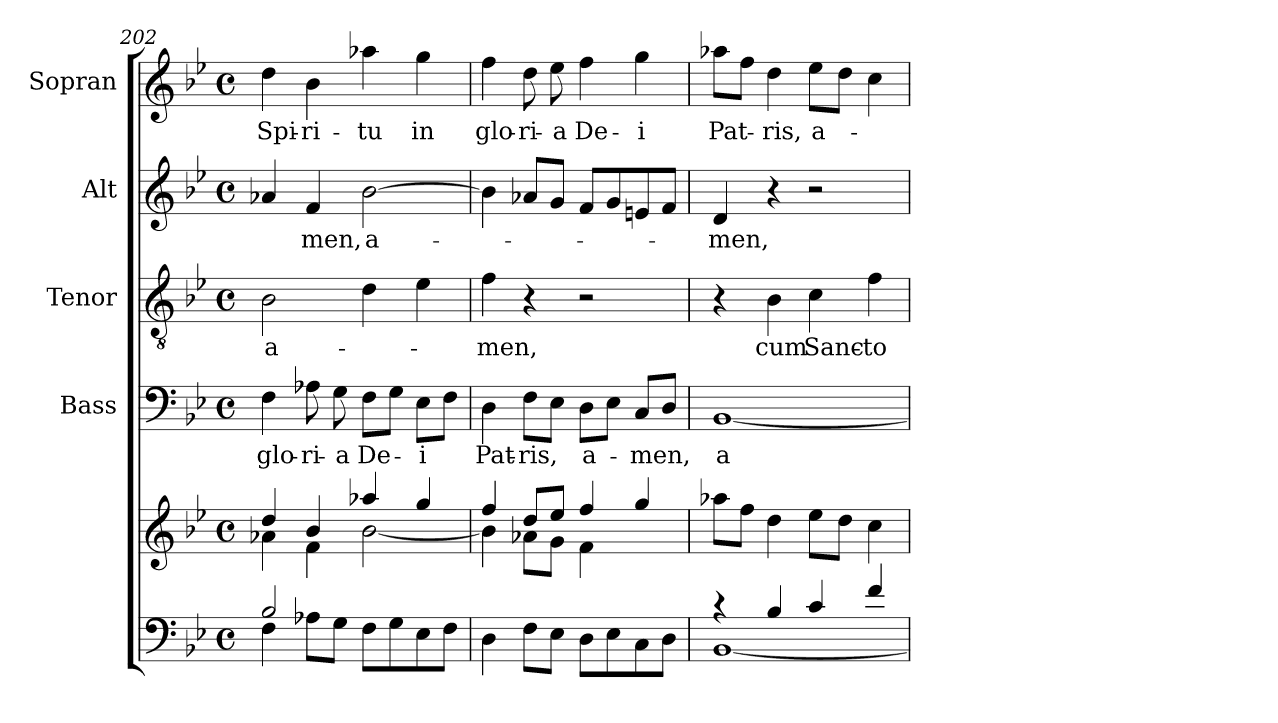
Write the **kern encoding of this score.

**kern	**kern	**kern	**text	**kern	**text	**kern	**text	**kern	**text
*part5	*part5	*part4	*part4	*part3	*part3	*part2	*part2	*part1	*part1
*staff6	*staff5	*staff4	*staff4	*staff3	*staff3	*staff2	*staff2	*staff1	*staff1
*	*	*I"Bass	*	*I"Tenor	*	*I"Alt	*	*I"Sopran	*
*	*	*I'B.	*	*I'T.	*	*I'A.	*	*I'S.	*
*clefF4	*clefG2	*clefF4	*	*clefGv2	*	*clefG2	*	*clefG2	*
*k[b-e-]	*k[b-e-]	*k[b-e-]	*	*k[b-e-]	*	*k[b-e-]	*	*k[b-e-]	*
*B-:	*B-:	*B-:	*	*B-:	*	*B-:	*	*B-:	*
*M4/4	*M4/4	*M4/4	*	*M4/4	*	*M4/4	*	*M4/4	*
*met(c)	*met(c)	*met(c)	*	*met(c)	*	*met(c)	*	*met(c)	*
=202	=202	=202	=202	=202	=202	=202	=202	=202	=202
*^	*^	*	*	*	*	*	*	*	*
!	!	!	!	!	!LO:LY:b	!	!LO:LY:b	!	!	!	!LO:LY:b
2B-/	4F\	4dd/	4a-X\	4F\	glo-	2B-\	a-	4a-X/	.	4dd\	Spi-
!	!	!	!	!	!LO:LY:b	!	!	!	!LO:LY:b	!	!LO:LY:b
.	8A-X\L	4b-/	4f\	8A-X\	-ri-	.	.	4f/	-men,	4b-\	-ri-
!	!	!	!	!	!LO:LY:b	!	!	!	!	!	!
.	8G\J	.	.	8G\	-a	.	.	.	.	.	.
!	!	!	!	!	!LO:LY:b	!	!	!	!LO:LY:b	!	!LO:LY:b
2ryy	8F\L	4aa-X/	[<2b-\	8F\L	De-	4d\	.	[2b-\	a-	4aa-X\	-tu
.	8G\	.	.	8G\J	.	.	.	.	.	.	.
!	!	!	!	!	!LO:LY:b	!	!	!	!	!	!LO:LY:b
.	8E-\	4gg/	.	8E-\L	-i	4e-\	.	.	.	4gg\	in
.	8F\J	.	.	8F\J	.	.	.	.	.	.	.
=203	=203	=203	=203	=203	=203	=203	=203	=203	=203	=203	=203
!	!	!	!	!	!LO:LY:b	!	!LO:LY:b	!	!	!	!LO:LY:b
*v	*v	*	*	*	*	*	*	*	*	*	*
4D\	4ff/	4b-\]	4D\	Pat-	4f\	-men,	4b-\]	.	4ff\	glo-
!	!	!	!	!LO:LY:b	!	!	!	!	!	!LO:LY:b
8F\L	8dd/L	8a-X\L	8F\L	-ris,	4r	.	8a-X/L	.	8dd\	-ri-
!	!	!	!	!	!	!	!	!	!	!LO:LY:b
8E-\J	8ee-/J	8g\J	8E-\J	.	.	.	8g/J	.	8ee-\	-a
!	!	!	!	!LO:LY:b	!	!	!	!	!	!LO:LY:b
8D\L	4ff/	4f\	8D\L	a-	2r	.	8f/L	.	4ff\	De-
8E-\	.	.	8E-\J	.	.	.	8g/	.	.	.
!	!	!	!	!LO:LY:b	!	!	!	!	!	!LO:LY:b
8C\	4gg/	4ryy	8C/L	-men,	.	.	8en/	.	4gg\	-i
8D\J	.	.	8D/J	.	.	.	8f/J	.	.	.
*	*v	*v	*	*	*	*	*	*	*	*
=204	=204	=204	=204	=204	=204	=204	=204	=204	=204
*^	*	*	*	*	*	*	*	*	*
!	!	!	!	!LO:LY:b	!	!	!	!LO:LY:b	!	!LO:LY:b
4rB	[<1BB-	8aa-X\L	[1BB-	a-	4r	.	4d/	-men,	8aa-X\L	Pat-
.	.	8ff\J	.	.	.	.	.	.	8ff\J	.
!	!	!	!	!	!	!LO:LY:b	!	!	!	!LO:LY:b
4B-/	.	4dd\	.	.	4B-\	cum	4r	.	4dd\	-ris,
!	!	!	!	!	!	!LO:LY:b	!	!	!	!LO:LY:b
4c/	.	8ee-\L	.	.	4c\	Sanc-	2r	.	8ee-\L	a-
.	.	8dd\J	.	.	.	.	.	.	8dd\J	.
!	!	!	!	!	!	!LO:LY:b	!	!	!	!
4f/	.	4cc\	.	.	4f\	-to	.	.	4cc\	.
*v	*v	*	*	*	*	*	*	*	*	*
=	=	=	=	=	=	=	=	=	=
*-	*-	*-	*-	*-	*-	*-	*-	*-	*-
